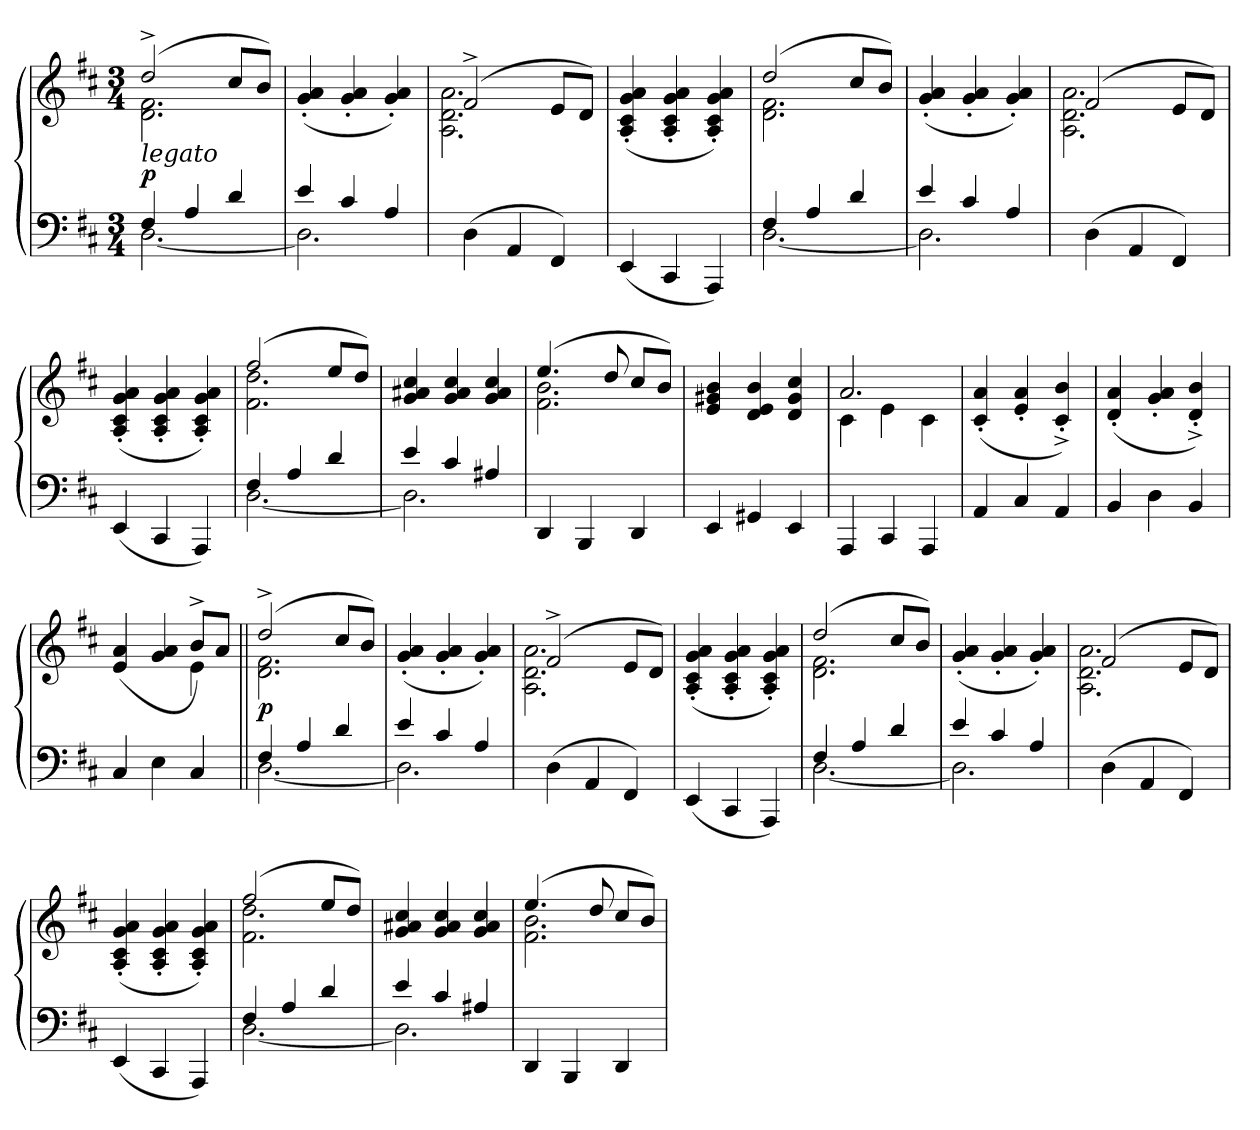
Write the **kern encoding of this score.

**kern	**kern	**dynam
*part1	*part1	*part1
*staff2	*staff1	*staff1/2
*clefF4	*clefG2	*
*k[f#c#]	*k[f#c#]	*
*M3/4	*M3/4	*
*MM160	*MM160	*
=1	=1	=1
*^	*^	*
!	!	!LO:TX:b:i:t=legato	!	!
4F#	[2.D	(2dd^	2.d 2.f#	p
4A	.	.	.	.
4d	.	8cc#L	.	.
.	.	8bJ)	.	.
*	*	*v	*v	*
=	=	=	=
4e	2.D]	(4g' 4a'	.
4c#	.	4g' 4a'	.
4A	.	4g' 4a')	.
*v	*v	*	*
=	=	=
*	*^	*
(4D	(2f#^	2.A 2.d 2.a	.
4AA	.	.	.
4FF#)	8eL	.	.
.	8dJ)	.	.
*	*v	*v	*
=	=	=
(4EE	(4A' 4c#' 4g' 4a'	.
4CC#	4A' 4c#' 4g' 4a'	.
4AAA)	4A' 4c#' 4g' 4a')	.
=	=	=
*^	*^	*
4F#	[2.D	(2dd	2.d 2.f#	.
4A	.	.	.	.
4d	.	8cc#L	.	.
.	.	8bJ)	.	.
*	*	*v	*v	*
=	=	=	=
4e	2.D]	(4g' 4a'	.
4c#	.	4g' 4a'	.
4A	.	4g' 4a')	.
*v	*v	*	*
=	=	=
*	*^	*
(4D	(2f#	2.A 2.d 2.a	.
4AA	.	.	.
4FF#)	8eL	.	.
.	8dJ)	.	.
*	*v	*v	*
=	=	=
(4EE	(4A' 4c#' 4g' 4a'	.
4CC#	4A' 4c#' 4g' 4a'	.
4AAA)	4A' 4c#' 4g' 4a')	.
=	=	=
*^	*^	*
4F#	[2.D	(2ff#	2.f# 2.dd	.
4A	.	.	.	.
4d	.	8eeL	.	.
.	.	8ddJ)	.	.
*	*	*v	*v	*
=	=	=	=
4e	2.D]	4g 4a#X 4cc#	.
4c#	.	4g 4a# 4cc#	.
4A#X	.	4g 4a# 4cc#	.
*v	*v	*	*
=	=	=
*	*^	*
4DD	(4.ee	2.f# 2.b	.
4BBB	.	.	.
.	8dd	.	.
4DD	8cc#L	.	.
.	8bJ)	.	.
*	*v	*v	*
=	=	=
4EE	4e 4g#X 4b	.
4GG#X	4d 4e 4b	.
4EE	4d 4g# 4cc#	.
=	=	=
*	*^	*
4AAA	2.a	4c#	.
4CC#	.	4e	.
4AAA	.	4c#	.
*	*v	*v	*
=	=	=
4AA	(4c#' 4a'	.
4C#	4e' 4a'	.
4AA	4c#'^ 4b'^)	.
=	=	=
4BB	(4d' 4a'	.
4D	4g' 4a'	.
4BB	4d'^ 4b'^)	.
=	=	=
*	*^	*
4C#	(4e 4a	2ryy	.
4E	4g 4a	.	.
4C#	8b^L)	4e	.
.	8aJ	.	.
=||	=||	=||	=||
*^	*	*	*
4F#	[2.D	(2dd^	2.d 2.f#	p
4A	.	.	.	.
4d	.	8cc#L	.	.
.	.	8bJ)	.	.
*	*	*v	*v	*
=	=	=	=
4e	2.D]	(4g' 4a'	.
4c#	.	4g' 4a'	.
4A	.	4g' 4a')	.
*v	*v	*	*
=	=	=
*	*^	*
(4D	(2f#^	2.A 2.d 2.a	.
4AA	.	.	.
4FF#)	8eL	.	.
.	8dJ)	.	.
*	*v	*v	*
=	=	=
(4EE	(4A' 4c#' 4g' 4a'	.
4CC#	4A' 4c#' 4g' 4a'	.
4AAA)	4A' 4c#' 4g' 4a')	.
=	=	=
*^	*^	*
4F#	[2.D	(2dd	2.d 2.f#	.
4A	.	.	.	.
4d	.	8cc#L	.	.
.	.	8bJ)	.	.
*	*	*v	*v	*
=	=	=	=
4e	2.D]	(4g' 4a'	.
4c#	.	4g' 4a'	.
4A	.	4g' 4a')	.
*v	*v	*	*
=	=	=
*	*^	*
(4D	(2f#	2.A 2.d 2.a	.
4AA	.	.	.
4FF#)	8eL	.	.
.	8dJ)	.	.
*	*v	*v	*
=	=	=
(4EE	(4A' 4c#' 4g' 4a'	.
4CC#	4A' 4c#' 4g' 4a'	.
4AAA)	4A' 4c#' 4g' 4a')	.
=	=	=
*^	*^	*
4F#	[2.D	(2ff#	2.f# 2.dd	.
4A	.	.	.	.
4d	.	8eeL	.	.
.	.	8ddJ)	.	.
*	*	*v	*v	*
=	=	=	=
4e	2.D]	4g 4a#X 4cc#	.
4c#	.	4g 4a# 4cc#	.
4A#X	.	4g 4a# 4cc#	.
*v	*v	*	*
=	=	=
*	*^	*
4DD	(4.ee	2.f# 2.b	.
4BBB	.	.	.
.	8dd	.	.
4DD	8cc#L	.	.
.	8bJ)	.	.
*	*v	*v	*
=	=	=
*-	*-	*-
